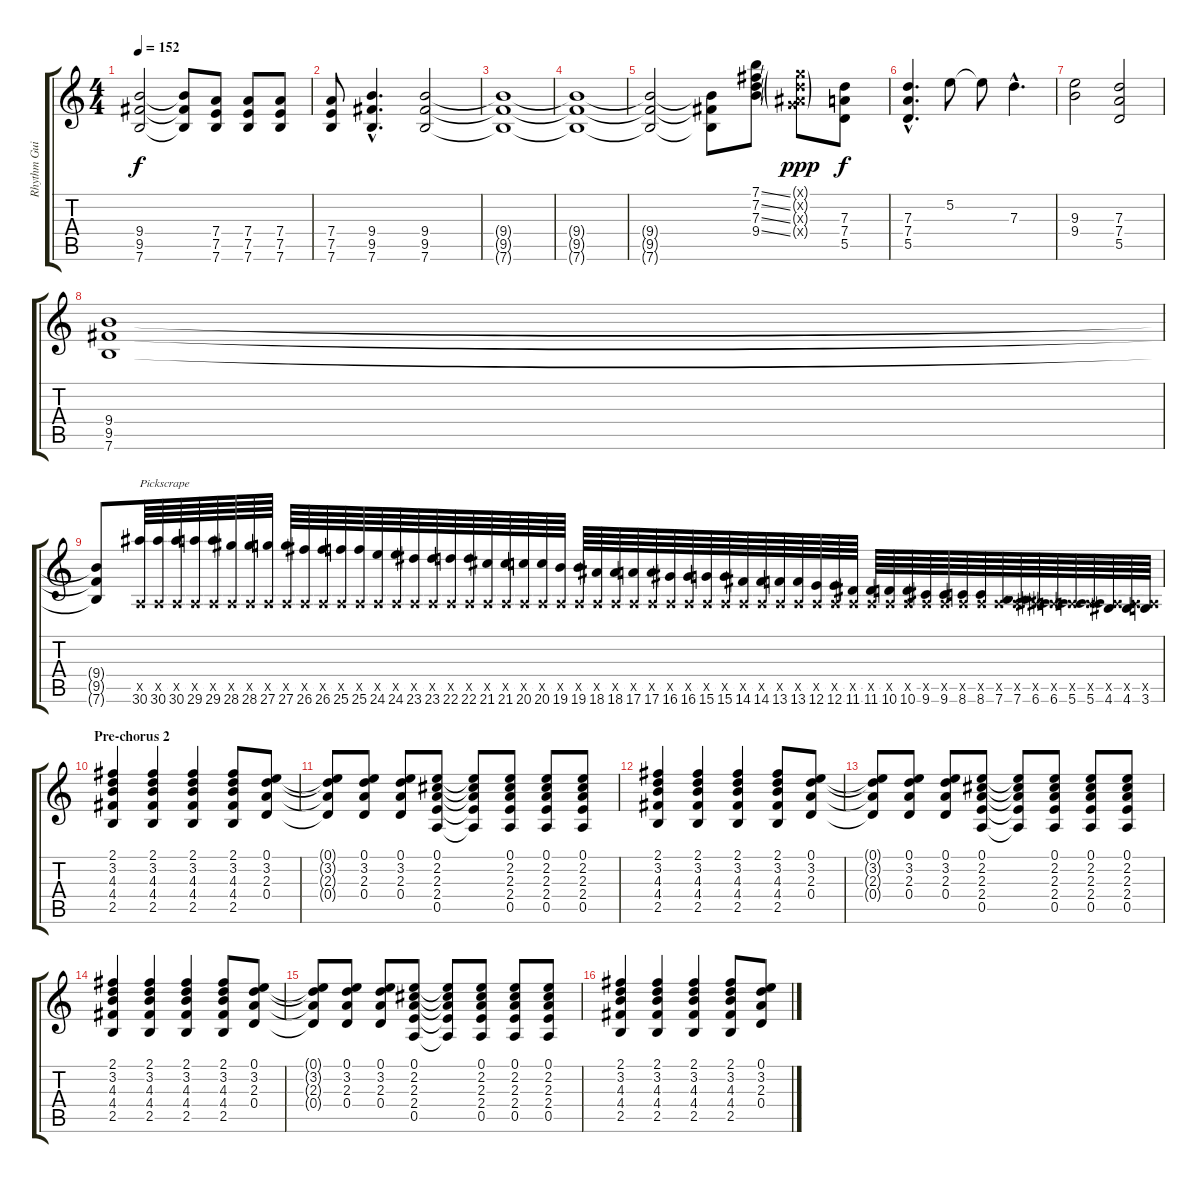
\track ("Rhythm Guitar 1" "Rhythm Gui") {instrument overdrivenguitar}
\staff {score tabs}
\tuning (E4 B3 G3 D3 A2 E2) {hide}
\ts (4 4)
\tempo 152
\clef g2
\ks c
(9.4{t} 9.5{t} 7.6{t}).2{dy f} (9.4{t} 9.5{t} 7.6{t}).8 (7.4 7.5 7.6).8 (7.4 7.5 7.6).8 (7.4 7.5 7.6).8 |
(7.4 7.5 7.6).8 (9.4{hac} 9.5{hac} 7.6{hac}).4{d} (9.4 9.5 7.6).2 |
(9.4{t} 9.5{t} 7.6{t}).1 |
(9.4{t} 9.5{t} 7.6{t}).1 |
(9.4{t} 9.5{t} 7.6{t}).2 (9.4{t} 9.5{t} 7.6{t}).8 (7.1{ss} 7.2{ss} 7.3{ss} 9.4{ss}).8 (3.1{g x} 3.2{g x} 3.3{g x} 5.4{g x}).8{dy ppp} (7.3 7.4 5.5).8{dy f} |
(7.3{hac} 7.4{hac} 5.5{hac}).4{d} 5.2.8 5.2{t}.8 7.3{hac}.4{d} |
(9.3 9.4).2 (7.3 7.4 5.5).2 |
(9.4 9.5 7.6).1 |
(9.4{t} 9.5{t} 7.6{t}).8 (0.5{x} 30.6).64{txt "Pickscrape"} (0.5{x} 30.6).64 (0.5{x} 30.6).64 (0.5{x} 29.6).64 (0.5{x} 29.6).64 (0.5{x} 28.6).64 (0.5{x} 28.6).64 (0.5{x} 27.6).64 (0.5{x} 27.6).64 (0.5{x} 26.6).64 (0.5{x} 26.6).64 (0.5{x} 25.6).64 (0.5{x} 25.6).64 (0.5{x} 24.6).64 (0.5{x} 24.6).64 (0.5{x} 23.6).64 (0.5{x} 23.6).64 (0.5{x} 22.6).64 (0.5{x} 22.6).64 (0.5{x} 21.6).64 (0.5{x} 21.6).64 (0.5{x} 20.6).64 (0.5{x} 20.6).64 (0.5{x} 19.6).64 (0.5{x} 19.6).64 (0.5{x} 18.6).64 (0.5{x} 18.6).64 (0.5{x} 17.6).64 (0.5{x} 17.6).64 (0.5{x} 16.6).64 (0.5{x} 16.6).64 (0.5{x} 15.6).64 (0.5{x} 15.6).64 (0.5{x} 14.6).64 (0.5{x} 14.6).64 (0.5{x} 13.6).64 (0.5{x} 13.6).64 (0.5{x} 12.6).64 (0.5{x} 12.6).64 (0.5{x} 11.6).64 (0.5{x} 11.6).64 (0.5{x} 10.6).64 (0.5{x} 10.6).64 (0.5{x} 9.6).64 (0.5{x} 9.6).64 (0.5{x} 8.6).64 (0.5{x} 8.6).64 (0.5{x} 7.6).64 (0.5{x} 7.6).64 (0.5{x} 6.6).64 (0.5{x} 6.6).64 (0.5{x} 5.6).64 (0.5{x} 5.6).64 (0.5{x} 4.6).64 (0.5{x} 4.6).64 (0.5{x} 3.6).64 |
\section ("" "Pre-chorus 2")
(2.1 3.2 4.3 4.4 2.5).4 (2.1 3.2 4.3 4.4 2.5).4 (2.1 3.2 4.3 4.4 2.5).4 (2.1 3.2 4.3 4.4 2.5).8 (0.1 3.2 2.3 0.4).8 |
(0.1{t} 3.2{t} 2.3{t} 0.4{t}).8 (0.1 3.2 2.3 0.4).8 (0.1 3.2 2.3 0.4).8 (0.1 2.2 2.3 2.4 0.5).8 (0.1{t} 2.2{t} 2.3{t} 2.4{t} 0.5{t}).8 (0.1 2.2 2.3 2.4 0.5).8 (0.1 2.2 2.3 2.4 0.5).8 (0.1 2.2 2.3 2.4 0.5).8 |
(2.1 3.2 4.3 4.4 2.5).4 (2.1 3.2 4.3 4.4 2.5).4 (2.1 3.2 4.3 4.4 2.5).4 (2.1 3.2 4.3 4.4 2.5).8 (0.1 3.2 2.3 0.4).8 |
(0.1{t} 3.2{t} 2.3{t} 0.4{t}).8 (0.1 3.2 2.3 0.4).8 (0.1 3.2 2.3 0.4).8 (0.1 2.2 2.3 2.4 0.5).8 (0.1{t} 2.2{t} 2.3{t} 2.4{t} 0.5{t}).8 (0.1 2.2 2.3 2.4 0.5).8 (0.1 2.2 2.3 2.4 0.5).8 (0.1 2.2 2.3 2.4 0.5).8 |
(2.1 3.2 4.3 4.4 2.5).4 (2.1 3.2 4.3 4.4 2.5).4 (2.1 3.2 4.3 4.4 2.5).4 (2.1 3.2 4.3 4.4 2.5).8 (0.1 3.2 2.3 0.4).8 |
(0.1{t} 3.2{t} 2.3{t} 0.4{t}).8 (0.1 3.2 2.3 0.4).8 (0.1 3.2 2.3 0.4).8 (0.1 2.2 2.3 2.4 0.5).8 (0.1{t} 2.2{t} 2.3{t} 2.4{t} 0.5{t}).8 (0.1 2.2 2.3 2.4 0.5).8 (0.1 2.2 2.3 2.4 0.5).8 (0.1 2.2 2.3 2.4 0.5).8 |
(2.1 3.2 4.3 4.4 2.5).4 (2.1 3.2 4.3 4.4 2.5).4 (2.1 3.2 4.3 4.4 2.5).4 (2.1 3.2 4.3 4.4 2.5).8 (0.1 3.2 2.3 0.4).8
